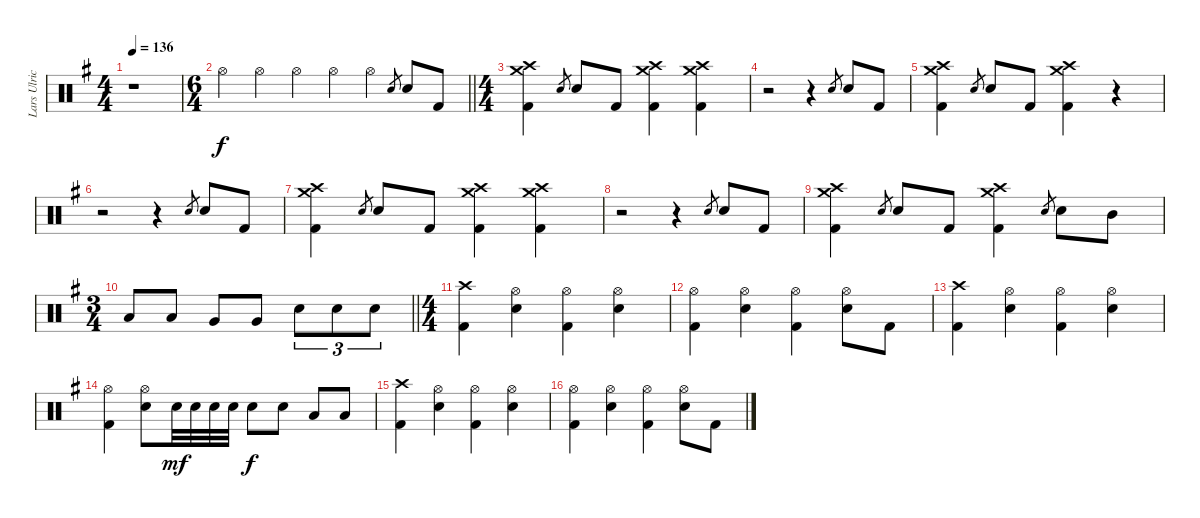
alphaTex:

\track ("Lars Ulrich" "Lars Ulric") {instrument percussion}
\staff {score}
\articulation defaults
\ts (4 4)
\tempo 136
\clef neutral
\ks eminor
r.1{dy f} |
\ts (6 4)
\barLineRight lightlight "Hi-Hat (open)".4 "Hi-Hat (open)".4 "Hi-Hat (open)".4 "Hi-Hat (open)".4 "Hi-Hat (open)".4 "Snare (hit) 2".8{gr} "Snare (hit) 2".8 "Kick (hit) 2".8
|
\ts (4 4)
("Crash high (hit)" "Crash medium (hit)" "Kick (hit) 2").4 "Snare (hit) 2".8{gr} "Snare (hit) 2".8 "Kick (hit) 2".8 ("Crash high (hit)" "Crash medium (hit)" "Kick (hit) 2").4 ("Crash high (hit)" "Crash medium (hit)" "Kick (hit) 2").4 |
r.2 r.4 "Snare (hit) 2".8{gr} "Snare (hit) 2".8 "Kick (hit) 2".8 |
("Crash high (hit)" "Crash medium (hit)" "Kick (hit) 2").4 "Snare (hit) 2".8{gr} "Snare (hit) 2".8 "Kick (hit) 2".8 ("Crash high (hit)" "Crash medium (hit)" "Kick (hit) 2").4 r.4 |
r.2 r.4 "Snare (hit) 2".8{gr} "Snare (hit) 2".8 "Kick (hit) 2".8 |
("Crash high (hit)" "Crash medium (hit)" "Kick (hit) 2").4 "Snare (hit) 2".8{gr} "Snare (hit) 2".8 "Kick (hit) 2".8 ("Crash high (hit)" "Crash medium (hit)" "Kick (hit) 2").4 ("Crash high (hit)" "Crash medium (hit)" "Kick (hit) 2").4 |
r.2 r.4 "Snare (hit) 2".8{gr} "Snare (hit) 2".8 "Kick (hit) 2".8 |
("Crash high (hit)" "Crash medium (hit)" "Kick (hit) 2").4 "Snare (hit) 2".8{gr} "Snare (hit) 2".8 "Kick (hit) 2".8 ("Crash high (hit)" "Crash medium (hit)" "Kick (hit) 2").4 "Snare (hit) 2".8{gr} "Snare (hit) 2".8 "Mid Tom (hit)".8 |
\ts (3 4)
\barLineRight lightlight "Low Tom (hit)".8 "Low Tom (hit)".8 "Very Low Tom (hit)".8 "Very Low Tom (hit)".8 "Snare (hit) 2".8{tu (3 2)} "Snare (hit) 2".8{tu (3 2)} "Snare (hit) 2".8{tu (3 2)}
|
\ts (4 4)
("Crash high (hit)" "Kick (hit) 2").4 ("Hi-Hat (open)" "Snare (hit) 2").4 ("Hi-Hat (open)" "Kick (hit) 2").4 ("Hi-Hat (open)" "Snare (hit) 2").4 |
("Hi-Hat (open)" "Kick (hit) 2").4 ("Hi-Hat (open)" "Snare (hit) 2").4 ("Hi-Hat (open)" "Kick (hit) 2").4 ("Hi-Hat (open)" "Snare (hit) 2").8 "Kick (hit) 2".8 |
("Crash high (hit)" "Kick (hit) 2").4 ("Hi-Hat (open)" "Snare (hit) 2").4 ("Hi-Hat (open)" "Kick (hit) 2").4 ("Hi-Hat (open)" "Snare (hit) 2").4 |
("Hi-Hat (open)" "Kick (hit) 2").4 ("Hi-Hat (open)" "Snare (hit) 2").8 "Snare (hit) 2".32{dy mf} "Snare (hit) 2".32 "Snare (hit) 2".32 "Snare (hit) 2".32 "Snare (hit) 2".8{dy f} "Snare (hit) 2".8 "Low Tom (hit)".8 "Low Tom (hit)".8 |
("Crash high (hit)" "Kick (hit) 2").4 ("Hi-Hat (open)" "Snare (hit) 2").4 ("Hi-Hat (open)" "Kick (hit) 2").4 ("Hi-Hat (open)" "Snare (hit) 2").4 |
("Hi-Hat (open)" "Kick (hit) 2").4 ("Hi-Hat (open)" "Snare (hit) 2").4 ("Hi-Hat (open)" "Kick (hit) 2").4 ("Hi-Hat (open)" "Snare (hit) 2").8 "Kick (hit) 2".8
